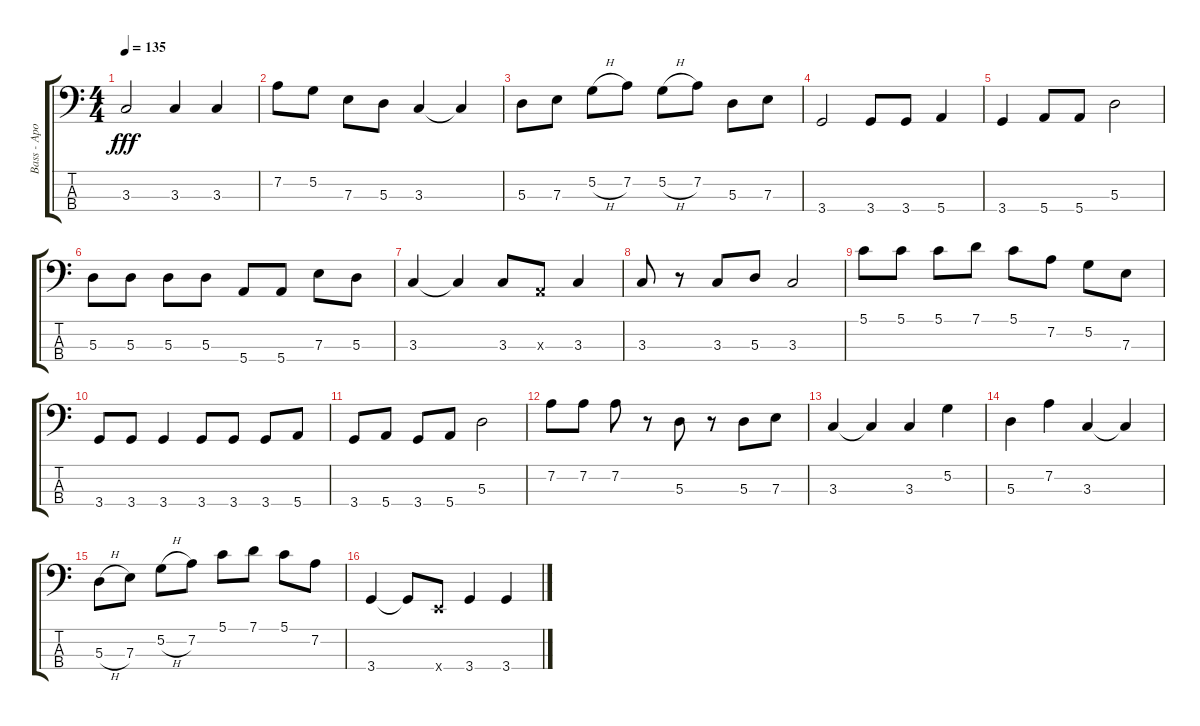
\track ("Bass - Apoio" "Bass - Apo") {instrument acousticguitarsteel}
\staff {score tabs}
\tuning (G2 D2 A1 E1) {hide}
\ts (4 4)
\tempo 135
\clef f4
\ks c
3.3.2{dy fff} 3.3.4 3.3.4 |
7.2.8 5.2.8 7.3.8 5.3.8 3.3.4 3.3{t}.4 |
5.3.8 7.3.8 5.2{h}.8 7.2.8 5.2{h}.8 7.2.8 5.3.8 7.3.8 |
3.4.2 3.4.8 3.4.8 5.4.4 |
3.4.4 5.4.8 5.4.8 5.3.2 |
5.3.8 5.3.8 5.3.8 5.3.8 5.4.8 5.4.8 7.3.8 5.3.8 |
3.3.4 3.3{t}.4 3.3.8 0.3{x}.8 3.3.4 |
3.3.8 r.8 3.3.8 5.3.8 3.3.2 |
5.1.8 5.1.8 5.1.8 7.1.8 5.1.8 7.2.8 5.2.8 7.3.8 |
3.4.8 3.4.8 3.4.4 3.4.8 3.4.8 3.4.8 5.4.8 |
3.4.8 5.4.8 3.4.8 5.4.8 5.3.2 |
7.2.8 7.2.8 7.2.8 r.8 5.3.8 r.8 5.3.8 7.3.8 |
3.3.4 3.3{t}.4 3.3.4 5.2.4 |
5.3.4 7.2.4 3.3.4 3.3{t}.4 |
5.3{h}.8 7.3.8 5.2{h}.8 7.2.8 5.1.8 7.1.8 5.1.8 7.2.8 |
3.4.4 3.4{t}.8 0.4{x}.8 3.4.4 3.4.4
